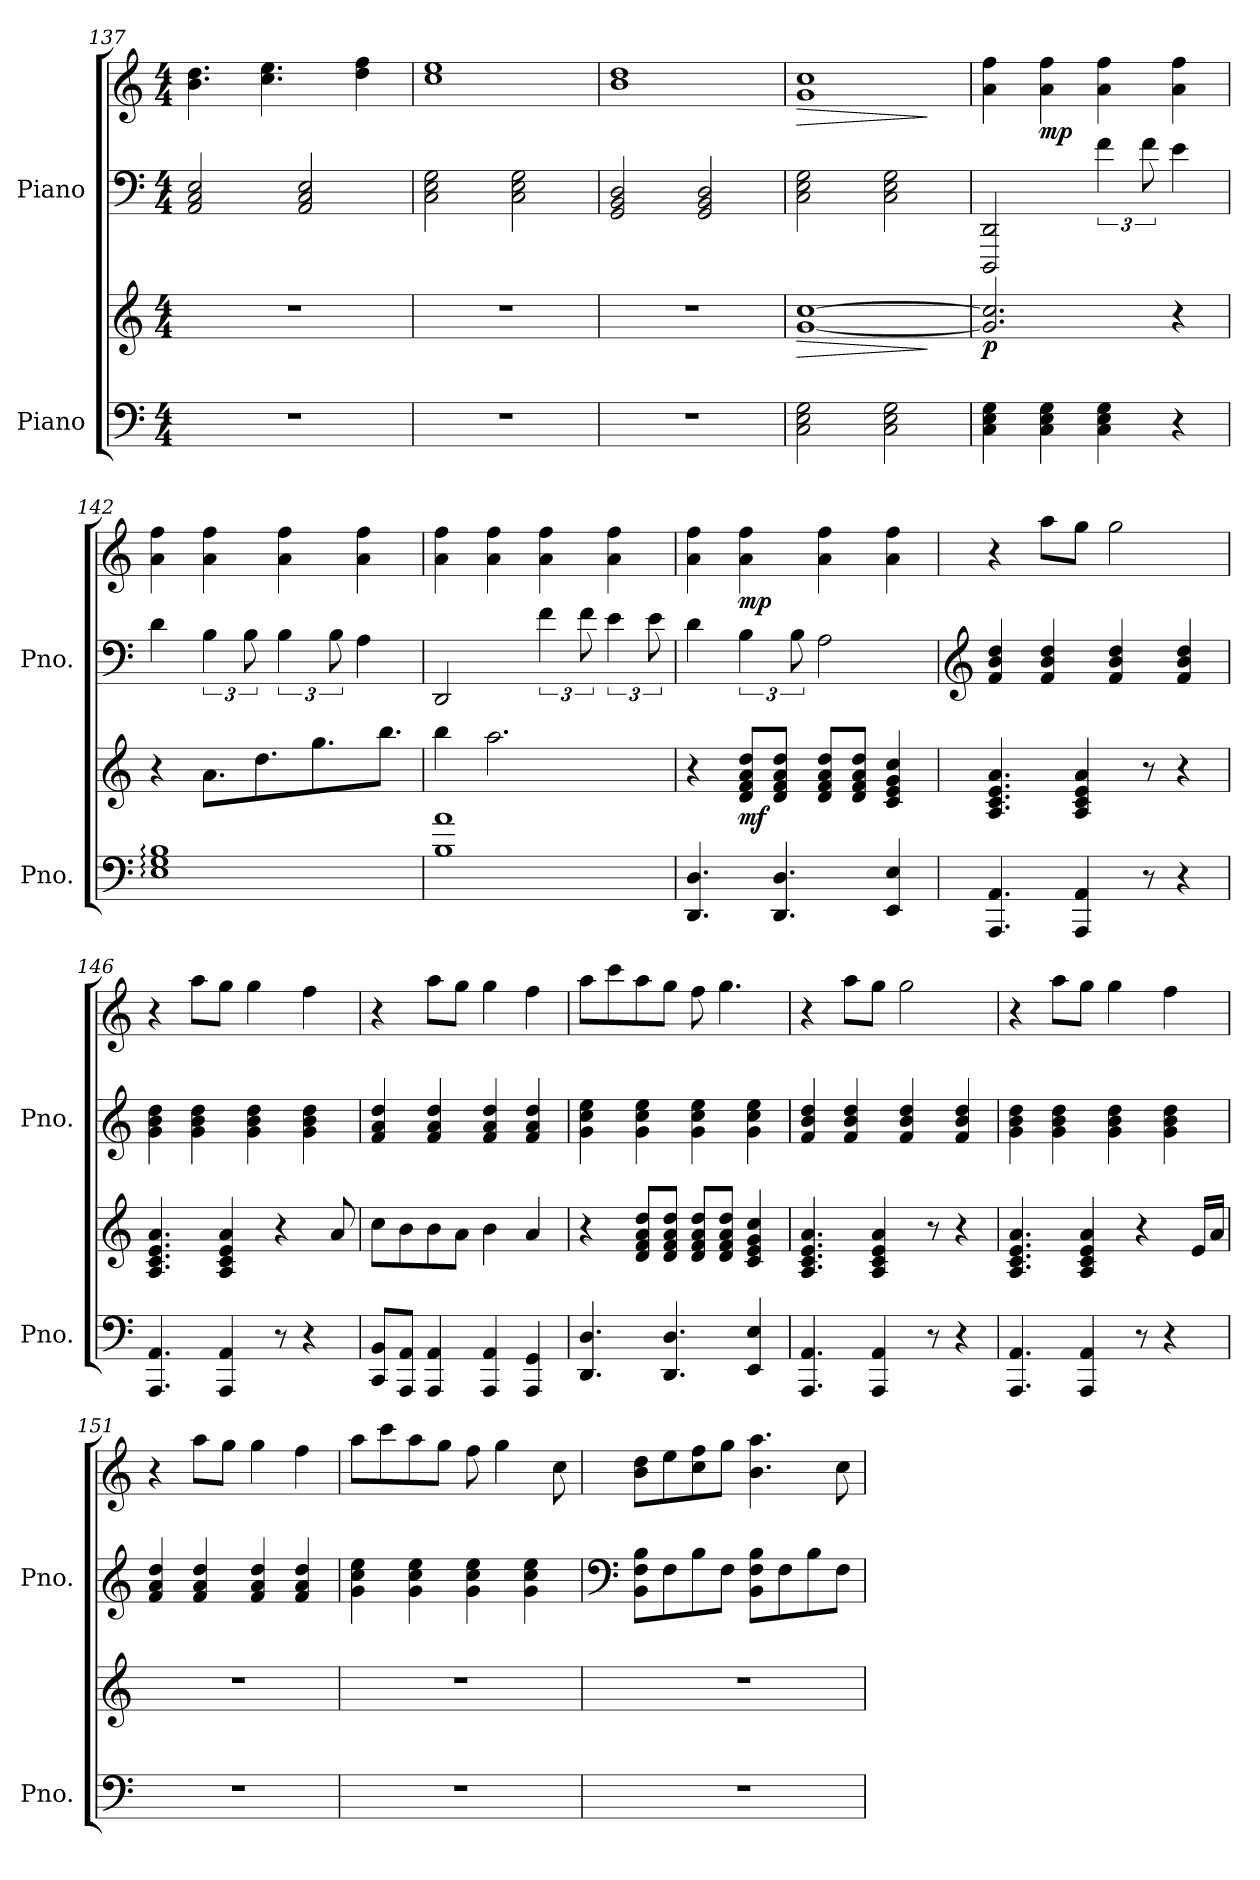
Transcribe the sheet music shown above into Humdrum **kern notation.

**kern	**kern	**dynam	**kern	**kern	**dynam
*part2	*part2	*part2	*part1	*part1	*part1
*staff4	*staff3	*staff3/4	*staff2	*staff1	*staff1/2
*I"Piano	*	*	*I"Piano	*	*
*I'Pno.	*	*	*I'Pno.	*	*
*clefF4	*clefG2	*	*clefF4	*clefG2	*
*k[]	*k[]	*	*k[]	*k[]	*
*M4/4	*M4/4	*	*M4/4	*M4/4	*
=137	=137	=137	=137	=137	=137
1r	1r	.	2AA/ 2C/ 2E/	4.b\ 4.dd\	.
.	.	.	.	4.cc\ 4.ee\	.
.	.	.	2AA/ 2C/ 2E/	.	.
.	.	.	.	4dd\ 4ff\	.
=138	=138	=138	=138	=138	=138
1r	1r	.	2C\ 2E\ 2G\	1cc 1ee	.
.	.	.	2C\ 2E\ 2G\	.	.
=139	=139	=139	=139	=139	=139
1r	1r	.	2GG/ 2BB/ 2D/	1b 1dd	.
.	.	.	2GG/ 2BB/ 2D/	.	.
=140	=140	=140	=140	=140	=140
!	!	!LO:HP:b	!	!	!LO:HP:b
2C\ 2E\ 2G\	[1g [1cc	>	2C\ 2E\ 2G\	1g 1cc	>
2C\ 2E\ 2G\	.	.	2C\ 2E\ 2G\	.	.
.	.	]	.	.	]
!!LO:LB:g=z
=141	=141	=141	=141	=141	=141
!	!	!LO:DY:b	!	!	!
4C\ 4E\ 4G\	2.g/] 2.cc/]	p	2DDD/ 2DD/	4a\ 4ff\	.
!	!	!	!	!	!LO:DY:b
4C\ 4E\ 4G\	.	.	.	4a\ 4ff\	mp
4C\ 4E\ 4G\	.	.	6f\	4a\ 4ff\	.
.	.	.	12f\	.	.
4r	4r	.	4e\	4a\ 4ff\	.
=142	=142	=142	=142	=142	=142
1E: 1G: 1B:	4r	.	4d\	4a\ 4ff\	.
.	8.a\L	.	6B\	4a\ 4ff\	.
.	.	.	12B\	.	.
.	8.dd\	.	.	.	.
.	.	.	6B\	4a\ 4ff\	.
.	8.gg\	.	.	.	.
.	.	.	12B\	.	.
.	.	.	4A\	4a\ 4ff\	.
.	8.bb\J	.	.	.	.
=143	=143	=143	=143	=143	=143
1B 1a	4bb\	.	2DD/	4a\ 4ff\	.
.	2.aa\	.	.	4a\ 4ff\	.
.	.	.	6f\	4a\ 4ff\	.
.	.	.	12f\	.	.
.	.	.	6e\	4a\ 4ff\	.
.	.	.	12e\	.	.
=144	=144	=144	=144	=144	=144
*	*	*	*	*MM160	*
4.DD/ 4.D/	4r	.	4d\	4a\ 4ff\	.
!	!	!LO:DY:b	!	!	!LO:DY:b
.	8d/ 8f/ 8a/ 8dd/L	mf	6B\	4a\ 4ff\	mp
4.DD/ 4.D/	8d/ 8f/ 8a/ 8dd/J	.	.	.	.
.	.	.	12B\	.	.
.	8d/ 8f/ 8a/ 8dd/L	.	2A\	4a\ 4ff\	.
.	8d/ 8f/ 8a/ 8dd/J	.	.	.	.
4EE/ 4E/	4c/ 4e/ 4g/ 4cc/	.	.	4a\ 4ff\	.
=145	=145	=145	=145	=145	=145
*	*	*	*clefG2	*	*
4.AAA/ 4.AA/	4.A/ 4.c/ 4.e/ 4.a/	.	4f/ 4b/ 4dd/	4r	.
.	.	.	4f/ 4b/ 4dd/	8aa\L	.
4AAA/ 4AA/	4A/ 4c/ 4e/ 4a/	.	.	8gg\J	.
.	.	.	4f/ 4b/ 4dd/	2gg\	.
8r	8r	.	.	.	.
4r	4r	.	4f/ 4b/ 4dd/	.	.
=146	=146	=146	=146	=146	=146
4.AAA/ 4.AA/	4.A/ 4.c/ 4.e/ 4.a/	.	4g\ 4b\ 4dd\	4r	.
.	.	.	4g\ 4b\ 4dd\	8aa\L	.
4AAA/ 4AA/	4A/ 4c/ 4e/ 4a/	.	.	8gg\J	.
.	.	.	4g\ 4b\ 4dd\	4gg\	.
8r	4r	.	.	.	.
4r	.	.	4g\ 4b\ 4dd\	4ff\	.
.	8a/	.	.	.	.
!!LO:PB:g=z
=147	=147	=147	=147	=147	=147
8CC/ 8BB/L	8cc\L	.	4f/ 4a/ 4dd/	4r	.
8AAA/ 8AA/J	8b\	.	.	.	.
4AAA/ 4AA/	8b\	.	4f/ 4a/ 4dd/	8aa\L	.
.	8a\J	.	.	8gg\J	.
4AAA/ 4AA/	4b\	.	4f/ 4a/ 4dd/	4gg\	.
4AAA/ 4GG/	4a/	.	4f/ 4a/ 4dd/	4ff\	.
=148	=148	=148	=148	=148	=148
4.DD/ 4.D/	4r	.	4g\ 4cc\ 4ee\	8aa\L	.
.	.	.	.	8ccc\	.
.	8d/ 8f/ 8a/ 8dd/L	.	4g\ 4cc\ 4ee\	8aa\	.
4.DD/ 4.D/	8d/ 8f/ 8a/ 8dd/J	.	.	8gg\J	.
.	8d/ 8f/ 8a/ 8dd/L	.	4g\ 4cc\ 4ee\	8ff\	.
.	8d/ 8f/ 8a/ 8dd/J	.	.	4.gg\	.
4EE/ 4E/	4c/ 4e/ 4g/ 4cc/	.	4g\ 4cc\ 4ee\	.	.
=149	=149	=149	=149	=149	=149
4.AAA/ 4.AA/	4.A/ 4.c/ 4.e/ 4.a/	.	4f/ 4b/ 4dd/	4r	.
.	.	.	4f/ 4b/ 4dd/	8aa\L	.
4AAA/ 4AA/	4A/ 4c/ 4e/ 4a/	.	.	8gg\J	.
.	.	.	4f/ 4b/ 4dd/	2gg\	.
8r	8r	.	.	.	.
4r	4r	.	4f/ 4b/ 4dd/	.	.
=150	=150	=150	=150	=150	=150
4.AAA/ 4.AA/	4.A/ 4.c/ 4.e/ 4.a/	.	4g\ 4b\ 4dd\	4r	.
.	.	.	4g\ 4b\ 4dd\	8aa\L	.
4AAA/ 4AA/	4A/ 4c/ 4e/ 4a/	.	.	8gg\J	.
.	.	.	4g\ 4b\ 4dd\	4gg\	.
8r	4r	.	.	.	.
4r	.	.	4g\ 4b\ 4dd\	4ff\	.
.	16e/LL	.	.	.	.
.	16a/JJ	.	.	.	.
=151	=151	=151	=151	=151	=151
*	*	*	*	*MM128	*
1r	1r	.	4f/ 4a/ 4dd/	4r	.
.	.	.	4f/ 4a/ 4dd/	8aa\L	.
.	.	.	.	8gg\J	.
.	.	.	4f/ 4a/ 4dd/	4gg\	.
.	.	.	4f/ 4a/ 4dd/	4ff\	.
=152	=152	=152	=152	=152	=152
1r	1r	.	4g\ 4cc\ 4ee\	8aa\L	.
.	.	.	.	8ccc\	.
.	.	.	4g\ 4cc\ 4ee\	8aa\	.
.	.	.	.	8gg\J	.
.	.	.	4g\ 4cc\ 4ee\	8ff\	.
.	.	.	.	4gg\	.
.	.	.	4g\ 4cc\ 4ee\	.	.
.	.	.	.	8cc\	.
!!LO:LB:g=z
=153	=153	=153	=153	=153	=153
*	*	*	*clefF4	*	*
1r	1r	.	8BB\ 8F\ 8B\L	8b\ 8dd\L	.
.	.	.	8F\	8ee\	.
.	.	.	8B\	8cc\ 8ff\	.
.	.	.	8F\J	8gg\J	.
.	.	.	8BB\ 8F\ 8B\L	4.b\ 4.aa\	.
.	.	.	8F\	.	.
.	.	.	8B\	.	.
.	.	.	8F\J	8cc\	.
=	=	=	=	=	=
*-	*-	*-	*-	*-	*-
